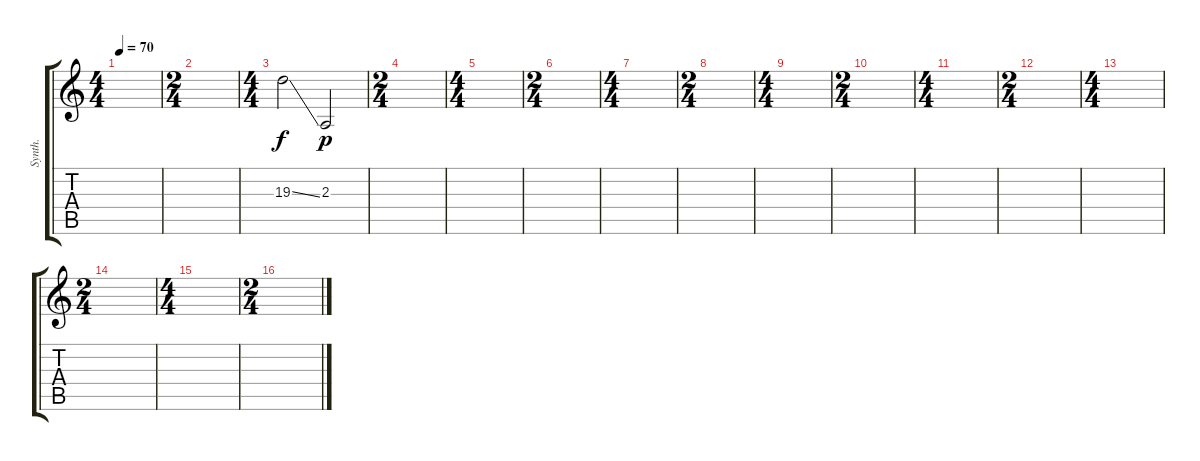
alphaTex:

\track ("Synth." "Synth.") {instrument drawbarorgan}
\staff {score tabs}
\tuning (E4 B3 G3 D3 A2 E2) {hide}
\ts (4 4)
\tempo 70
\clef g2
\ks c
|
\ts (2 4)
|
\ts (4 4)
19.3{ss}.2{dy f} 2.3.2{dy p} |
\ts (2 4)
|
\ts (4 4)
|
\ts (2 4)
|
\ts (4 4)
|
\ts (2 4)
|
\ts (4 4)
|
\ts (2 4)
|
\ts (4 4)
|
\ts (2 4)
|
\ts (4 4)
|
\ts (2 4)
|
\ts (4 4)
|
\ts (2 4)
